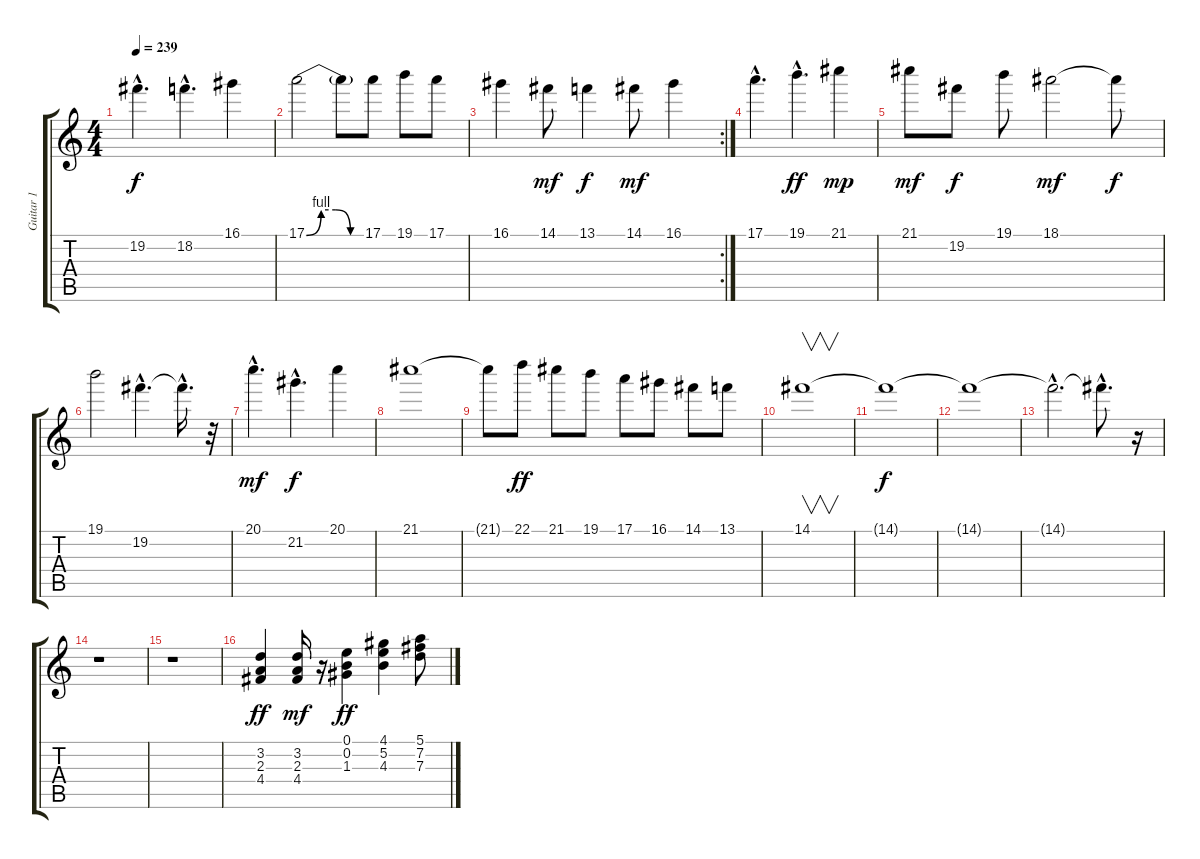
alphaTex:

\track ("Guitar 1" "Guitar 1") {instrument distortionguitar}
\staff {score tabs}
\tuning (E4 B3 G3 D3 A2 E2) {hide}
\ts (4 4)
\tempo 239
\clef g2
\ks c
19.2{hac}.4{d dy f} 18.2{hac}.4{d} 16.1.4 |
17.1{be (custom 0 0 15 4 30 4 45 0 60 0)}.2 17.1{t}.8 17.1.8 19.1.8 17.1.8 |
\rc 2
16.1.4 14.1.8{dy mf} 13.1.4{dy f} 14.1.8{dy mf} 16.1.4 |
17.1{hac}.4{d} 19.1{hac}.4{d dy ff} 21.1.4{dy mp} |
21.1.8{dy mf} 19.2.8{dy f} 19.1.8 18.1.2{dy mf} 18.1{t}.8{dy f} |
19.1.2 19.2{hac}.4{d} 19.2{hac t}.16{d} r.32 |
20.1{hac}.4{d dy mf} 21.2{hac}.4{d dy f} 20.1.4 |
21.1.1 |
21.1{t}.8 22.1.8{dy ff} 21.1.8 19.1.8 17.1.8 16.1.8 14.1.8 13.1.8 |
14.1.1{v} |
14.1{t}.1{dy f} |
14.1{t}.1 |
14.1{hac t}.2{d} 14.1{hac t}.8{d} r.16 |
r.1 |
r.1 |
(3.2 2.3 4.4).4{dy ff} (3.2 2.3 4.4).16{dy mf} r.16 (0.1 0.2 1.3).4{dy ff} (4.1 5.2 4.3).4 (5.1 7.2 7.3).8
